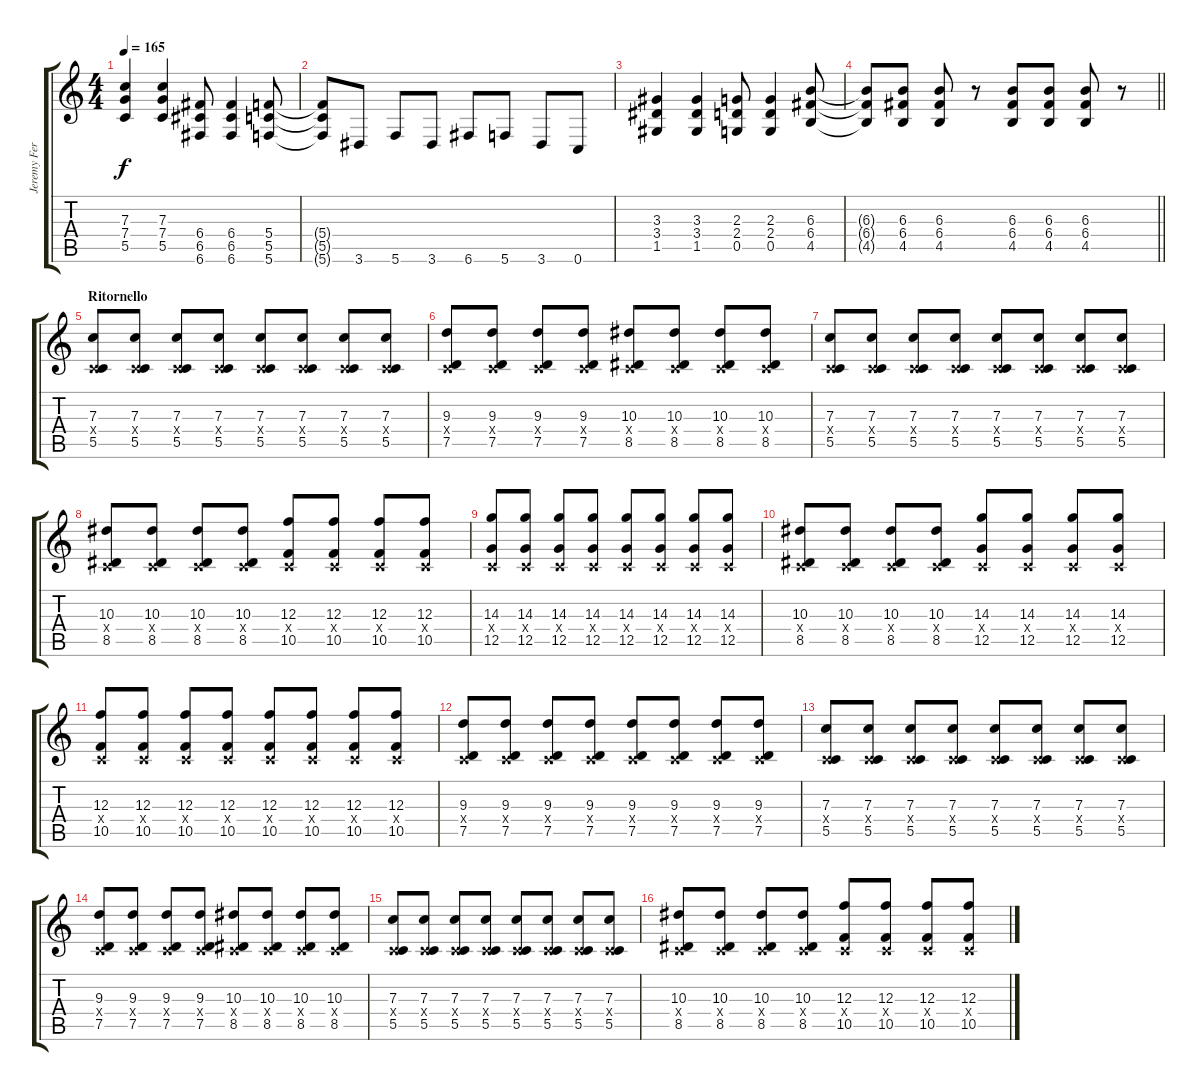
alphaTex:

\track ("Jeremy Ferguson (Jinxx)" "Jeremy Fer") {instrument overdrivenguitar}
\staff {score tabs}
\tuning (D4 A3 F3 C3 G2 C2) {hide}
\ts (4 4)
\tempo 165
\clef g2
\ks c
(7.3 7.4 5.5).4{dy f} (7.3 7.4 5.5).4 (6.4 6.5 6.6).8 (6.4 6.5 6.6).4 (5.4 5.5 5.6).8 |
(5.4{t} 5.5{t} 5.6{t}).8 3.6.8 5.6.8 3.6.8 6.6.8 5.6.8 3.6.8 0.6.8 |
(3.3 3.4 1.5).4 (3.3 3.4 1.5).4 (2.3 2.4 0.5).8 (2.3 2.4 0.5).4 (6.3 6.4 4.5).8 |
\barLineRight lightlight
(6.3{t} 6.4{t} 4.5{t}).8 (6.3 6.4 4.5).8 (6.3 6.4 4.5).8 r.8 (6.3 6.4 4.5).8 (6.3 6.4 4.5).8 (6.3 6.4 4.5).8 r.8 |
\section ("" "Ritornello")
(7.3 0.4{x} 5.5).8 (7.3 0.4{x} 5.5).8 (7.3 0.4{x} 5.5).8 (7.3 0.4{x} 5.5).8 (7.3 0.4{x} 5.5).8 (7.3 0.4{x} 5.5).8 (7.3 0.4{x} 5.5).8 (7.3 0.4{x} 5.5).8 |
(9.3 0.4{x} 7.5).8 (9.3 0.4{x} 7.5).8 (9.3 0.4{x} 7.5).8 (9.3 0.4{x} 7.5).8 (10.3 0.4{x} 8.5).8 (10.3 0.4{x} 8.5).8 (10.3 0.4{x} 8.5).8 (10.3 0.4{x} 8.5).8 |
(7.3 0.4{x} 5.5).8 (7.3 0.4{x} 5.5).8 (7.3 0.4{x} 5.5).8 (7.3 0.4{x} 5.5).8 (7.3 0.4{x} 5.5).8 (7.3 0.4{x} 5.5).8 (7.3 0.4{x} 5.5).8 (7.3 0.4{x} 5.5).8 |
(10.3 0.4{x} 8.5).8 (10.3 0.4{x} 8.5).8 (10.3 0.4{x} 8.5).8 (10.3 0.4{x} 8.5).8 (12.3 0.4{x} 10.5).8 (12.3 0.4{x} 10.5).8 (12.3 0.4{x} 10.5).8 (12.3 0.4{x} 10.5).8 |
(14.3 0.4{x} 12.5).8 (14.3 0.4{x} 12.5).8 (14.3 0.4{x} 12.5).8 (14.3 0.4{x} 12.5).8 (14.3 0.4{x} 12.5).8 (14.3 0.4{x} 12.5).8 (14.3 0.4{x} 12.5).8 (14.3 0.4{x} 12.5).8 |
(10.3 0.4{x} 8.5).8 (10.3 0.4{x} 8.5).8 (10.3 0.4{x} 8.5).8 (10.3 0.4{x} 8.5).8 (14.3 0.4{x} 12.5).8 (14.3 0.4{x} 12.5).8 (14.3 0.4{x} 12.5).8 (14.3 0.4{x} 12.5).8 |
(12.3 0.4{x} 10.5).8 (12.3 0.4{x} 10.5).8 (12.3 0.4{x} 10.5).8 (12.3 0.4{x} 10.5).8 (12.3 0.4{x} 10.5).8 (12.3 0.4{x} 10.5).8 (12.3 0.4{x} 10.5).8 (12.3 0.4{x} 10.5).8 |
(9.3 0.4{x} 7.5).8 (9.3 0.4{x} 7.5).8 (9.3 0.4{x} 7.5).8 (9.3 0.4{x} 7.5).8 (9.3 0.4{x} 7.5).8 (9.3 0.4{x} 7.5).8 (9.3 0.4{x} 7.5).8 (9.3 0.4{x} 7.5).8 |
(7.3 0.4{x} 5.5).8 (7.3 0.4{x} 5.5).8 (7.3 0.4{x} 5.5).8 (7.3 0.4{x} 5.5).8 (7.3 0.4{x} 5.5).8 (7.3 0.4{x} 5.5).8 (7.3 0.4{x} 5.5).8 (7.3 0.4{x} 5.5).8 |
(9.3 0.4{x} 7.5).8 (9.3 0.4{x} 7.5).8 (9.3 0.4{x} 7.5).8 (9.3 0.4{x} 7.5).8 (10.3 0.4{x} 8.5).8 (10.3 0.4{x} 8.5).8 (10.3 0.4{x} 8.5).8 (10.3 0.4{x} 8.5).8 |
(7.3 0.4{x} 5.5).8 (7.3 0.4{x} 5.5).8 (7.3 0.4{x} 5.5).8 (7.3 0.4{x} 5.5).8 (7.3 0.4{x} 5.5).8 (7.3 0.4{x} 5.5).8 (7.3 0.4{x} 5.5).8 (7.3 0.4{x} 5.5).8 |
(10.3 0.4{x} 8.5).8 (10.3 0.4{x} 8.5).8 (10.3 0.4{x} 8.5).8 (10.3 0.4{x} 8.5).8 (12.3 0.4{x} 10.5).8 (12.3 0.4{x} 10.5).8 (12.3 0.4{x} 10.5).8 (12.3 0.4{x} 10.5).8
